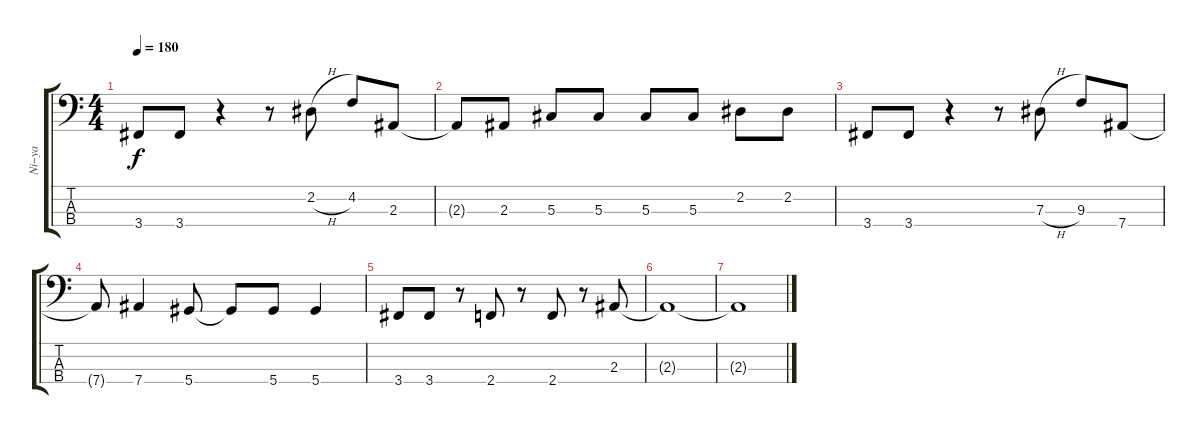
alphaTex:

\track ("Ni~ya" "Ni~ya") {instrument electricbasspick}
\staff {score tabs}
\tuning (Gb2 Db2 Ab1 Eb1) {hide}
\ts (4 4)
\tempo 180
\clef f4
\ks c
3.4.8{dy f} 3.4.8 r.4 r.8 2.2{h}.8 4.2.8 2.3.8 |
2.3{t}.8 2.3.8 5.3.8 5.3.8 5.3.8 5.3.8 2.2.8 2.2.8 |
3.4.8 3.4.8 r.4 r.8 7.3{h}.8 9.3.8 7.4.8 |
7.4{t}.8 7.4.4 5.4.8 5.4{t}.8 5.4.8 5.4.4 |
3.4.8 3.4.8 r.8 2.4.8 r.8 2.4.8 r.8 2.3.8 |
2.3{t}.1 |
2.3{t}.1
